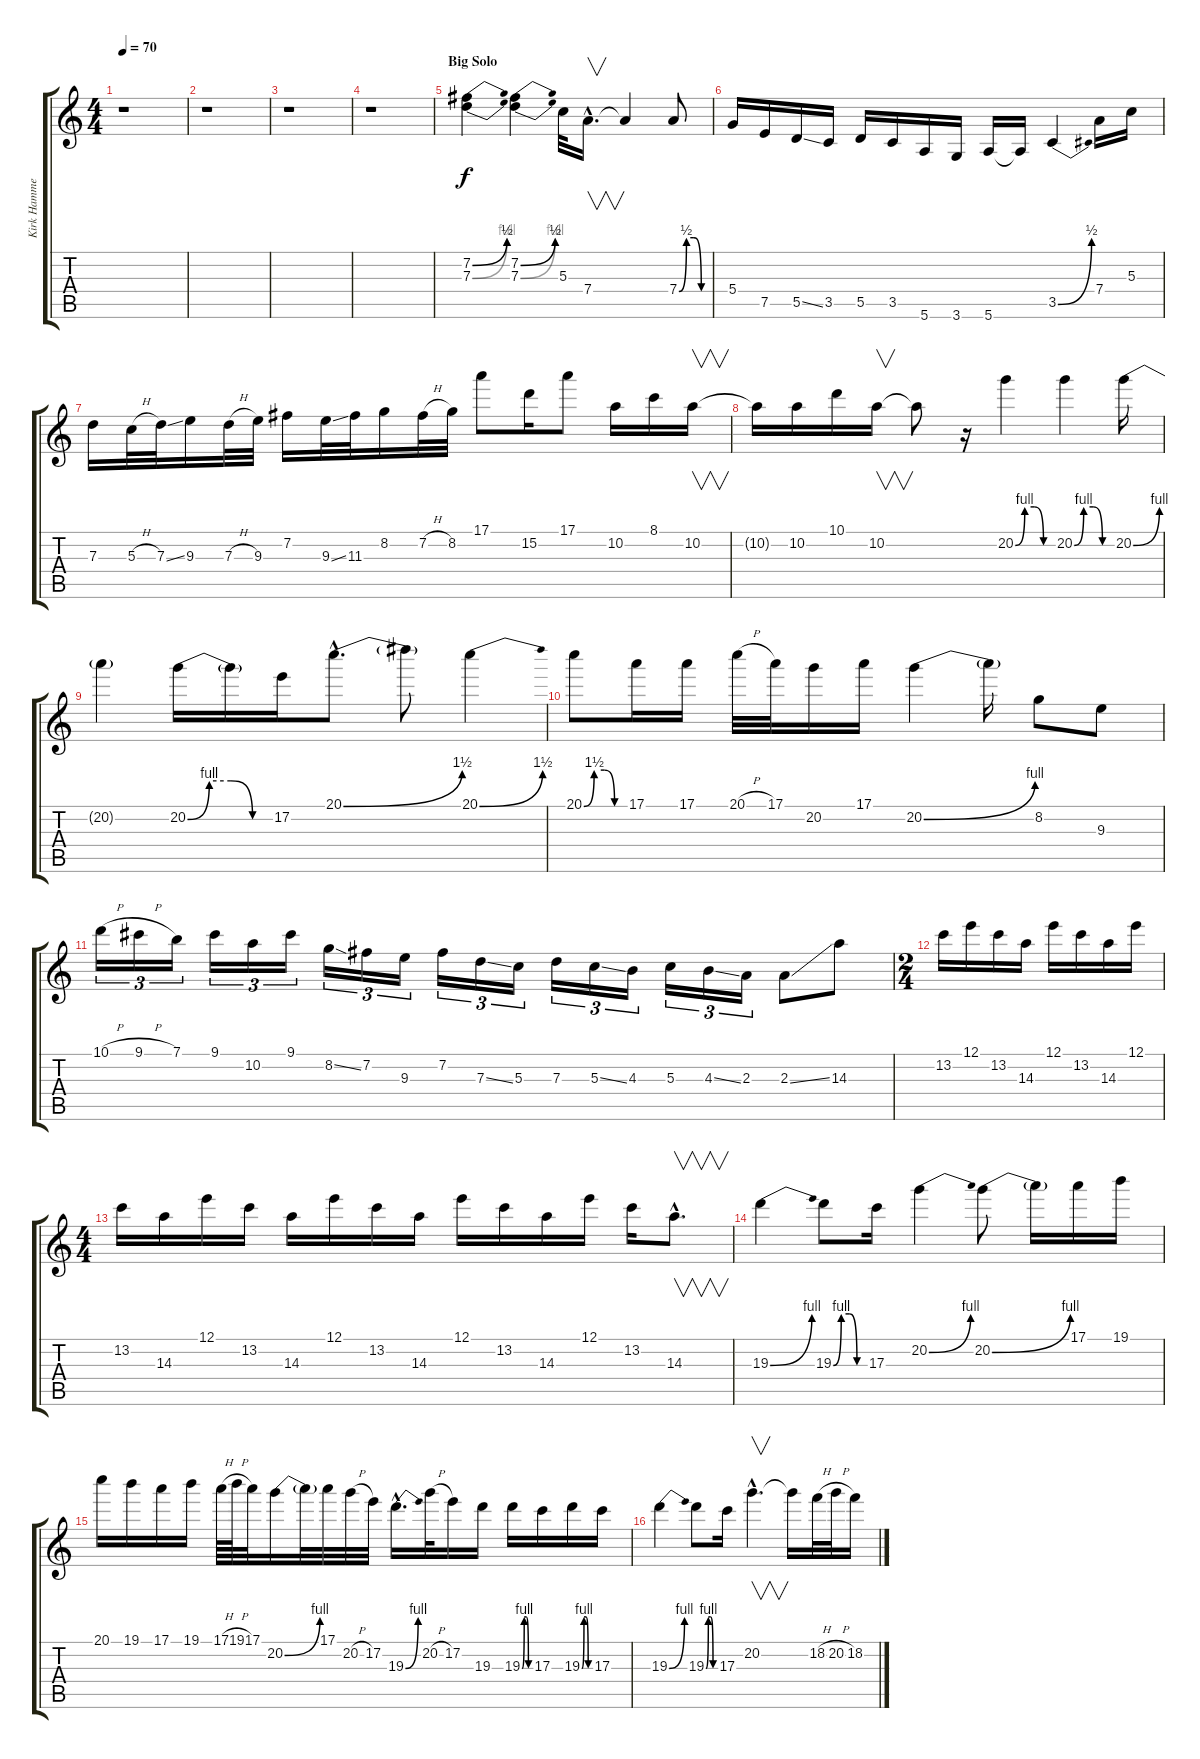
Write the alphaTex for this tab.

\track ("Kirk Hammett (Distortion Guitar)" "Kirk Hamme") {instrument overdrivenguitar}
\staff {score tabs}
\tuning (E4 B3 G3 D3 A2 E2) {hide}
\ts (4 4)
\tempo 70
\clef g2
\ks c
r.1{dy f} |
r.1 |
r.1 |
r.1 |
\section ("" "Big Solo")
(7.2{be (bend 0 0 60 2)} 7.3{be (bend 0 0 60 4)}).4 (7.2{be (bend 0 0 60 2)} 7.3{be (bend 0 0 60 4)}).4 5.3.32 7.4{hac}.16{v d} 7.4{t}.4 7.4{be (custom 0 0 15 2 30 2 45 0 60 0)}.8 |
5.4.16 7.5.16 5.5{ss}.16 3.5.16 5.5.16 3.5.16 5.6.16 3.6.16 5.6.16 5.6{t}.16 3.5{be (bend 0 0 60 2)}.4 7.4.16 5.3.16 |
7.3.16 5.3{h}.32 7.3{ss}.32 9.3.16 7.3{h}.32 9.3.32 7.2.16 9.3{ss}.32 11.3.32 8.2.16 7.2{h}.32 8.2.32 17.1.8 15.2.16 17.1.8 10.2.16 8.1.16 10.2.16{v} |
10.2{t}.16 10.2.16 10.1.16 10.2.16{v} 10.2{t}.8 r.16 20.2{be (custom 0 0 15 4 30 4 45 0 60 0)}.4 20.2{be (custom 0 0 15 4 30 4 45 0 60 0)}.4 20.2{be (bend 0 0 60 4)}.16 |
20.2{t}.4 20.2{be (custom 0 0 15 4 30 4 45 0 60 0)}.16 20.2{t}.16 17.2.16 20.1{be (bend 0 0 60 6) hac}.8{d} 20.1{t}.8 20.1{be (bend 0 0 60 6)}.4 |
20.1{be (custom 0 0 15 6 30 6 45 0 60 0)}.8 17.1.16 17.1.16 20.1{h}.32 17.1.32 20.2.16 17.1.16 20.2{be (bend 0 0 60 4)}.4 20.2{t}.16 8.2.8 9.3.8 |
10.1{h}.16{tu (3 2)} 9.1{h}.16{tu (3 2)} 7.1.16{tu (3 2)} 9.1.16{tu (3 2)} 10.2.16{tu (3 2)} 9.1.16{tu (3 2)} 8.2{ss}.16{tu (3 2)} 7.2.16{tu (3 2)} 9.3.16{tu (3 2)} 7.2.16{tu (3 2)} 7.3{ss}.16{tu (3 2)} 5.3.16{tu (3 2)} 7.3.16{tu (3 2)} 5.3{ss}.16{tu (3 2)} 4.3.16{tu (3 2)} 5.3.16{tu (3 2)} 4.3{ss}.16{tu (3 2)} 2.3.16{tu (3 2)} 2.3{ss}.8 14.3.8 |
\ts (2 4)
13.2.16 12.1.16 13.2.16 14.3.16 12.1.16 13.2.16 14.3.16 12.1.16 |
\ts (4 4)
13.2.16 14.3.16 12.1.16 13.2.16 14.3.16 12.1.16 13.2.16 14.3.16 12.1.16 13.2.16 14.3.16 12.1.16 13.2.16 14.3{hac}.8{v d} |
19.3{be (bend 0 0 60 4)}.4 19.3{be (custom 0 0 15 4 30 4 45 0 60 0)}.8 17.3.16 20.2{be (bend 0 0 60 4)}.4 20.2{be (bend 0 0 60 4)}.8 20.2{t}.16 17.1.16 19.1.16 |
20.1.16 19.1.16 17.1.16 19.1.16 17.1{h}.64 19.1{h}.64 17.1.32 20.2{be (bend 0 0 60 4)}.16 20.2{t}.32 17.1.32 20.2{h}.32 17.2.32 19.3{be (bend 0 0 60 4) hac}.16{d} 20.2{h}.32 17.2.16 19.3.16 19.3{be (custom 0 0 15 4 30 4 45 0 60 0)}.16 17.3.16 19.3{be (custom 0 0 15 4 30 4 45 0 60 0)}.16 17.3.16 |
19.3{be (bend 0 0 60 4)}.4 19.3{be (custom 0 0 15 4 30 4 45 0 60 0)}.8 17.3.16 20.2{hac}.4{v d} 20.2{t}.16 18.2{h}.32 20.2{h}.32 18.2.16
